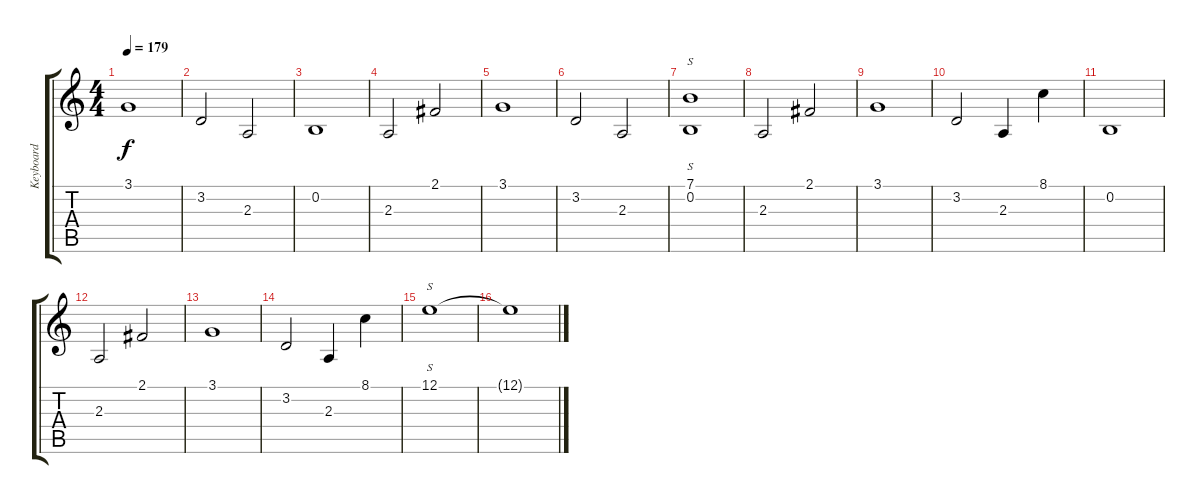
\track ("Keyboard" "Keyboard") {instrument electricgrandpiano}
\staff {score tabs}
\tuning (E4 B3 G3 D3 A2 E2) {hide}
\ts (4 4)
\tempo 179
\clef g2
\ks c
3.1.1{dy f} |
3.2.2 2.3.2 |
0.2.1 |
2.3.2 2.1.2 |
3.1.1 |
3.2.2 2.3.2 |
(7.1 0.2).1{s} |
2.3.2 2.1.2 |
3.1.1 |
3.2.2 2.3.4 8.1.4 |
0.2.1 |
2.3.2 2.1.2 |
3.1.1 |
3.2.2 2.3.4 8.1.4 |
12.1.1{s} |
12.1{t}.1
